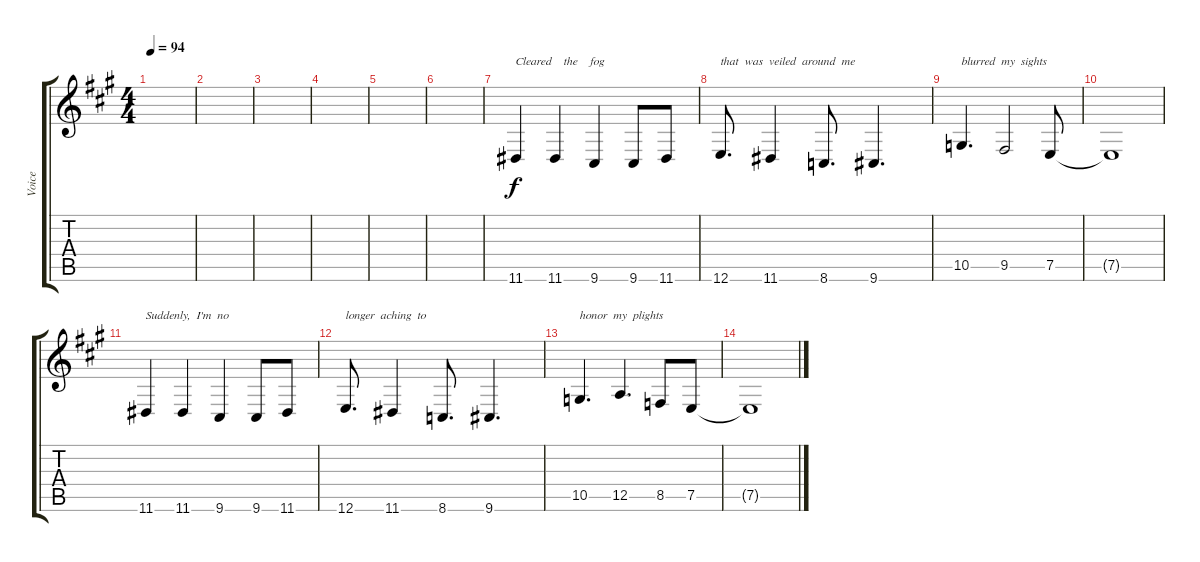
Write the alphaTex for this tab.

\track ("Voice" "Voice") {instrument lead6voice}
\staff {score tabs}
\tuning (E4 B3 G3 D3 A2 E2) {hide}
\ts (4 4)
\tempo 94
\clef g2
\ks a
|
|
|
|
|
|
11.6.4{txt "Cleared    the    fog"} 11.6.4 9.6.4 9.6.8 11.6.8 |
12.6.8{d txt "that  was  veiled  around  me"} 11.6.4 8.6.8{d} 9.6.4{d} |
10.5.4{d txt "blurred  my  sights"} 9.5.2 7.5.8 |
7.5{t}.1 |
11.6.4{txt "Suddenly,  I'm  no"} 11.6.4 9.6.4 9.6.8 11.6.8 |
12.6.8{d txt "longer  aching  to"} 11.6.4 8.6.8{d} 9.6.4{d} |
10.5.4{d txt "honor  my  plights"} 12.5.4{d} 8.5.8 7.5.8 |
7.5{t}.1
